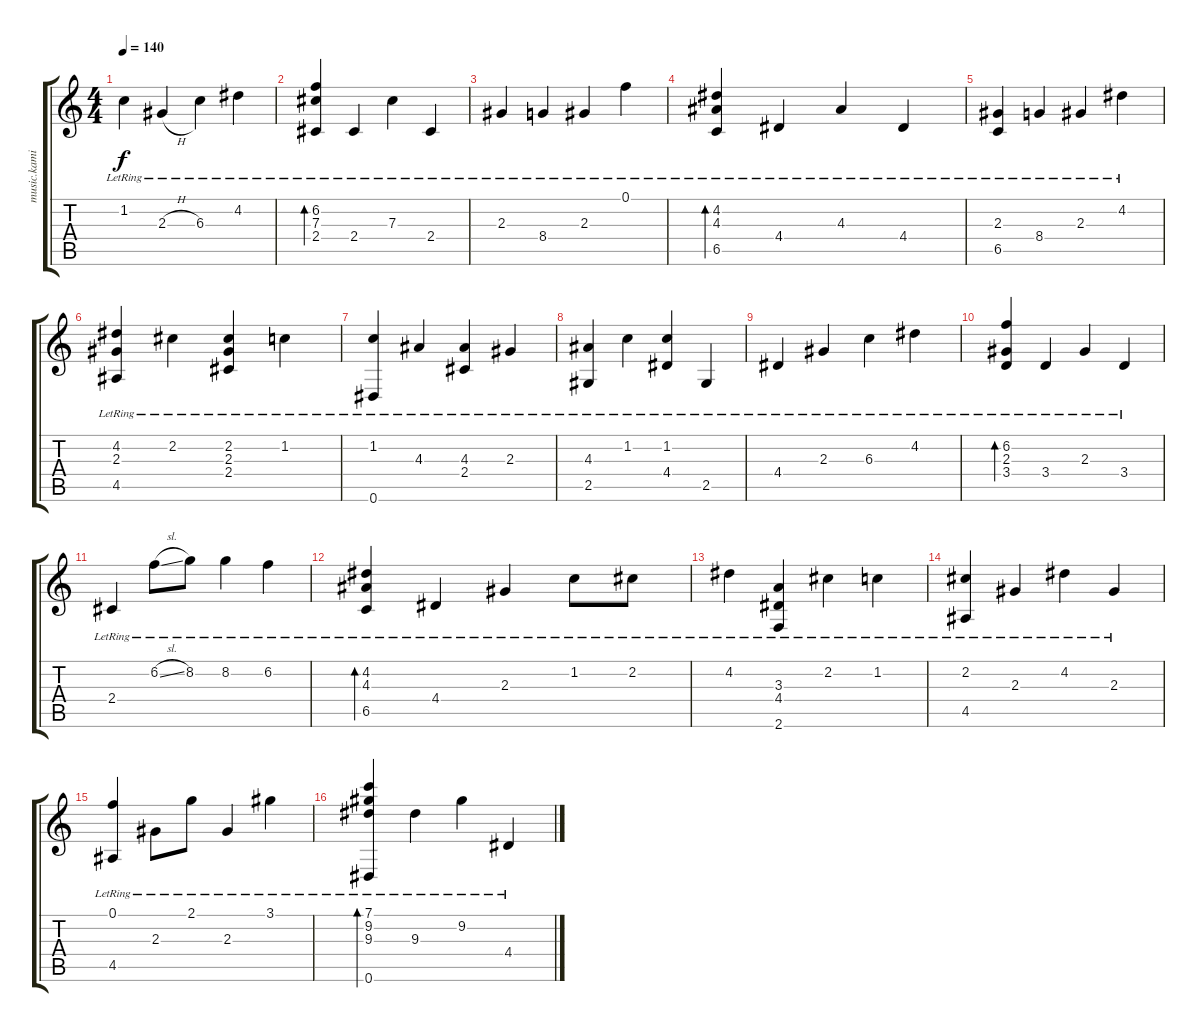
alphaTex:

\track ("" "music.kami") {instrument acousticguitarsteel}
\staff {score tabs}
\tuning (F4 B3 Gb3 B2 Gb2 Eb2) {hide}
\ts (4 4)
\tempo 140
\clef g2
\ks c
1.2{lr}.4{dy f} 2.3{h lr}.4 6.3{lr}.4 4.2{lr}.4 |
(6.2{lr} 7.3{lr} 2.4{lr}).4{bd 480} 2.4{lr}.4 7.3{lr}.4 2.4{lr}.4 |
2.3{lr}.4 8.4{lr}.4 2.3{lr}.4 0.1{lr}.4 |
(4.2{lr} 4.3{lr} 6.5{lr}).4{bd 480} 4.4{lr}.4 4.3{lr}.4 4.4{lr}.4 |
(2.3{lr} 6.5{lr}).4 8.4{lr}.4 2.3{lr}.4 4.2{lr}.4 |
(4.2{lr} 2.3{lr} 4.5{lr}).4 2.2{lr}.4 (2.2{lr} 2.3{lr} 2.4{lr}).4 1.2{lr}.4 |
(1.2{lr} 0.6{lr}).4 4.3{lr}.4 (4.3{lr} 2.4{lr}).4 2.3{lr}.4 |
(4.3{lr} 2.5{lr}).4 1.2{lr}.4 (1.2{lr} 4.4{lr}).4 2.5{lr}.4 |
4.4{lr}.4 2.3{lr}.4 6.3{lr}.4 4.2{lr}.4 |
(6.2{lr} 2.3{lr} 3.4{lr}).4{bd 480} 3.4{lr}.4 2.3{lr}.4 3.4{lr}.4 |
2.4{lr}.4 6.2{sl lr}.8 8.2{lr}.8 8.2{lr}.4 6.2{lr}.4 |
(4.2{lr} 4.3{lr} 6.5{lr}).4{bd 480} 4.4{lr}.4 2.3{lr}.4 1.2{lr}.8 2.2{lr}.8 |
4.2{lr}.4 (3.3{lr} 4.4{lr} 2.6{lr}).4 2.2{lr}.4 1.2{lr}.4 |
(2.2{lr} 4.5{lr}).4 2.3{lr}.4 4.2{lr}.4 2.3{lr}.4 |
(0.1{lr} 4.5{lr}).4 2.3{lr}.8 2.1{lr}.8 2.3{lr}.4 3.1{lr}.4 |
(7.1{lr} 9.2{lr} 9.3{lr} 0.6{lr}).4{bd 480} 9.3{lr}.4 9.2{lr}.4 4.4{lr}.4
